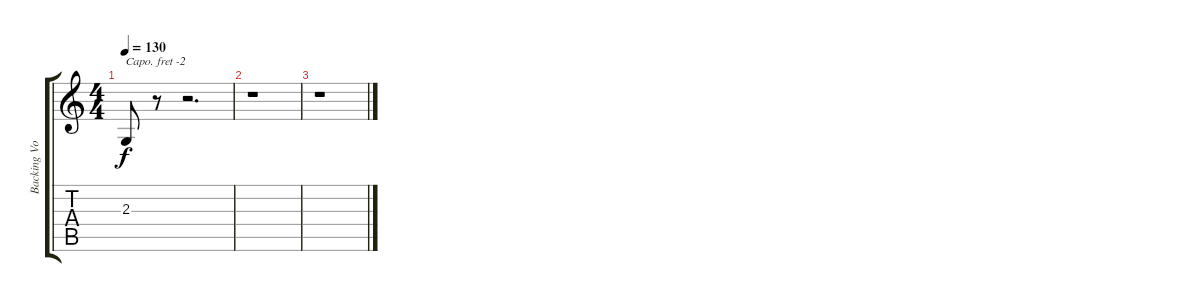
\track ("Backing Vocals - M. Shadows" "Backing Vo") {instrument flute}
\staff {score tabs}
\capo -2
\tuning (E4 B3 G3 D3 A2 D2) {hide}
\ts (4 4)
\tempo 130
\clef g2
\ks c
2.3{t}.8{dy f} r.8 r.2{d} |
r.1 |
r.1
